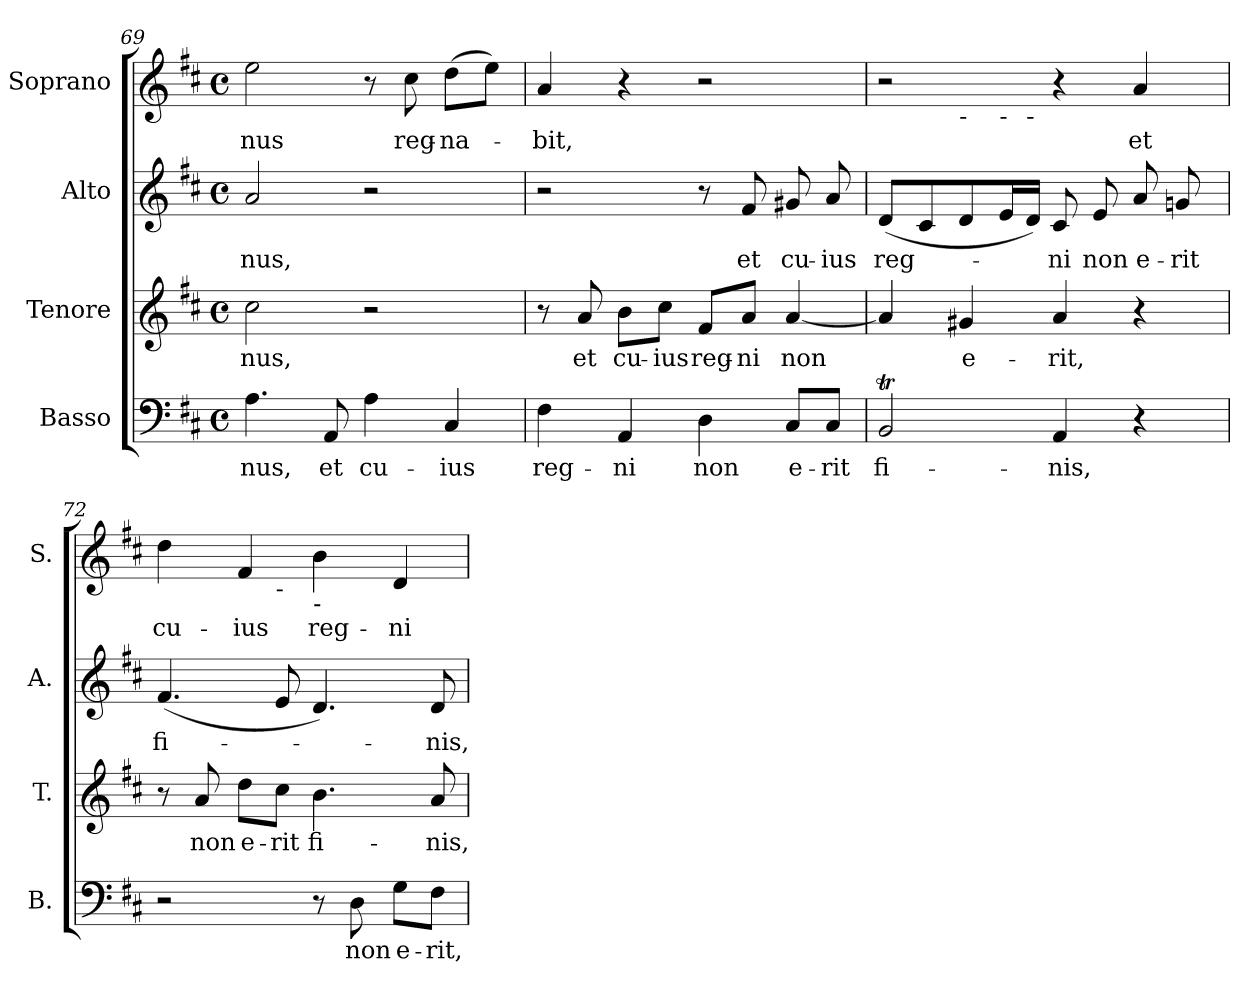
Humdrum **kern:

**kern	**text	**kern	**text	**kern	**text	**kern	**text
*part4	*part4	*part3	*part3	*part2	*part2	*part1	*part1
*staff4	*staff4	*staff3	*staff3	*staff2	*staff2	*staff1	*staff1
*I"Basso	*	*I"Tenore	*	*I"Alto	*	*I"Soprano	*
*I'B.	*	*I'T.	*	*I'A.	*	*I'S.	*
*clefF4	*	*clefG2	*	*clefG2	*	*clefG2	*
*	*	*ITrd7c12	*	*	*	*	*
*k[f#c#]	*	*k[f#c#]	*	*k[f#c#]	*	*k[f#c#]	*
*D:	*	*D:	*	*D:	*	*D:	*
*M4/4	*	*M4/4	*	*M4/4	*	*M4/4	*
*met(c)	*	*met(c)	*	*met(c)	*	*met(c)	*
=69	=69	=69	=69	=69	=69	=69	=69
!	!LO:LY:b:color=#000000	!	!	!	!	!	!
!	!	!	!LO:LY:b:color=#000000	!	!	!	!
!	!	!	!	!	!LO:LY:b:color=#000000	!	!
!	!	!	!	!	!	!	!LO:LY:b:color=#000000
4.Ai\	-nus,	2c#i\	-nus,	2ai/	-nus,	2eei\	-nus
!	!LO:LY:b:color=#000000	!	!	!	!	!	!
8AAi/	et	.	.	.	.	.	.
!	!LO:LY:b:color=#000000	!	!	!	!	!	!
4Ai\	cu-	2r	.	2r	.	8r	.
!	!	!	!	!	!	!	!LO:LY:b:color=#000000
.	.	.	.	.	.	8cc#i\	reg-
!	!LO:LY:b:color=#000000	!	!	!	!	!	!
!	!	!	!	!	!	!	!LO:LY:b:color=#000000
4C#i/	-ius	.	.	.	.	(8ddi\L	-na-
.	.	.	.	.	.	8eei\J)	.
=70	=70	=70	=70	=70	=70	=70	=70
!	!LO:LY:b:color=#000000	!	!	!	!	!	!
!	!	!	!	!	!	!	!LO:LY:b:color=#000000
4F#i\	reg-	8r	.	2r	.	4ai/	-bit,
!	!	!	!LO:LY:b:color=#000000	!	!	!	!
.	.	8Ai/	et	.	.	.	.
!	!LO:LY:b:color=#000000	!	!	!	!	!	!
!	!	!	!LO:LY:b:color=#000000	!	!	!	!
4AAi/	-ni	8Bi\L	cu-	.	.	4r	.
!	!	!	!LO:LY:b:color=#000000	!	!	!	!
.	.	8c#i\J	-ius	.	.	.	.
!	!LO:LY:b:color=#000000	!	!	!	!	!	!
!	!	!	!LO:LY:b:color=#000000	!	!	!	!
4Di\	non	8F#i/L	reg-	8r	.	2r	.
!	!	!	!LO:LY:b:color=#000000	!	!	!	!
!	!	!	!	!	!LO:LY:b:color=#000000	!	!
.	.	8Ai/J	-ni	8f#i/	et	.	.
!	!LO:LY:b:color=#000000	!	!	!	!	!	!
!	!	!	!LO:LY:b:color=#000000	!	!	!	!
!	!	!	!	!	!LO:LY:b:color=#000000	!	!
8C#i/L	e-	[4Ai/	non	8g#Xi/	cu-	.	.
!	!LO:LY:b:color=#000000	!	!	!	!	!	!
!	!	!	!	!	!LO:LY:b:color=#000000	!	!
8C#i/J	-rit	.	.	8ai/	-ius	.	.
!!LO:LB:g=z
=71	=71	=71	=71	=71	=71	=71	=71
!	!LO:LY:b:color=#000000	!	!	!	!	!	!
!	!	!	!	!	!LO:LY:b:color=#000000	!	!
*	*	*	*	*	*	*^	*
*	*	*	*	*	*	*	*^	*
*	*	*	*	*	*	*	*	*^	*
2BBTi/	fi-	4Ai/]	.	(8di/L	reg-	2r	4ryy	4.ryy	4..ryy	.
.	.	.	.	8c#i/	.	.	.	.	.	.
!	!	!	!	!	!	!	!LO:TX:b:t=-	!	!	!
!	!	!	!LO:LY:b:color=#000000	!	!	!	!	!	!	!
.	.	4G#Xi/	e-	8di/	.	.	2.ryy	.	.	.
!	!	!	!	!	!	!	!	!LO:TX:b:t=-	!	!
.	.	.	.	16ei/L	.	.	.	2ryy	.	.
!	!	!	!	!	!	!	!	!	!LO:TX:b:t=-	!
.	.	.	.	16di/JJ)	.	.	.	.	2ryy	.
!	!LO:LY:b:color=#000000	!	!	!	!	!	!	!	!	!
!	!	!	!LO:LY:b:color=#000000	!	!	!	!	!	!	!
!	!	!	!	!	!LO:LY:b:color=#000000	!	!	!	!	!
4AAi/	-nis,	4Ai/	-rit,	8c#i/	-ni	4r	.	.	.	.
!	!	!	!	!	!LO:LY:b:color=#000000	!	!	!	!	!
.	.	.	.	8ei/	non	.	.	.	.	.
!	!	!	!	!	!LO:LY:b:color=#000000	!	!	!	!	!
!	!	!	!	!	!	!	!	!	!	!LO:LY:b:color=#000000
4r	.	4r	.	8ai/	e-	4ai/	.	.	.	et
!	!	!	!	!	!LO:LY:b:color=#000000	!	!	!	!	!
.	.	.	.	8gni/	-rit	.	.	8ryy	.	.
.	.	.	.	.	.	.	.	.	16ryy	.
*	*	*	*	*	*	*v	*v	*v	*v	*
=72	=72	=72	=72	=72	=72	=72	=72
*	*	*	*	*	*	*^	*
*	*	*	*	*	*	*	*^	*
*	*	*	*	*	*	*	*	*^	*
!	!	!	!	!	!LO:LY:b:color=#000000	!	!	!	!	!
*	*	*	*	*	*	*v	*v	*v	*v	*
*	*	*	*	*	*	*^	*
*	*	*	*	*	*	*	*^	*
*	*	*	*	*	*	*	*	*^	*
!	!	!	!	!	!	!	!	!	!	!LO:LY:b:color=#000000
*	*	*	*	*	*	*	*v	*v	*v	*
2r	.	8r	.	(4.f#i/	fi-	4ddi\	4.ryy	cu-
!	!	!	!LO:LY:b:color=#000000	!	!	!	!	!
.	.	8Ai/	non	.	.	.	.	.
!	!	!	!LO:LY:b:color=#000000	!	!	!	!	!
!	!	!	!	!	!	!	!	!LO:LY:b:color=#000000
.	.	8di\L	e-	.	.	4f#i/	.	-ius
!	!	!	!	!	!	!	!LO:TX:b:t=-	!
!	!	!	!LO:LY:b:color=#000000	!	!	!	!	!
.	.	8c#i\J	-rit	8ei/	.	.	2ryy	.
!	!	!	!LO:LY:b:color=#000000	!	!	!	!	!
!	!	!	!	!	!	!LO:TX:b:t=-	!	!
!	!	!	!	!	!	!	!	!LO:LY:b:color=#000000
8r	.	4.Bi\	fi-	4.di/)	.	4bi\	.	reg-
!	!LO:LY:b:color=#000000	!	!	!	!	!	!	!
8Di\	non	.	.	.	.	.	.	.
!	!LO:LY:b:color=#000000	!	!	!	!	!	!	!
!	!	!	!	!	!	!	!	!LO:LY:b:color=#000000
8Gi\L	e-	.	.	.	.	4di/	.	-ni
!	!LO:LY:b:color=#000000	!	!	!	!	!	!	!
!	!	!	!LO:LY:b:color=#000000	!	!	!	!	!
!	!	!	!	!	!LO:LY:b:color=#000000	!	!	!
8F#i\J	-rit,	8Ai/	-nis,	8di/	-nis,	.	8ryy	.
*	*	*	*	*	*	*v	*v	*
=	=	=	=	=	=	=	=
*-	*-	*-	*-	*-	*-	*-	*-
